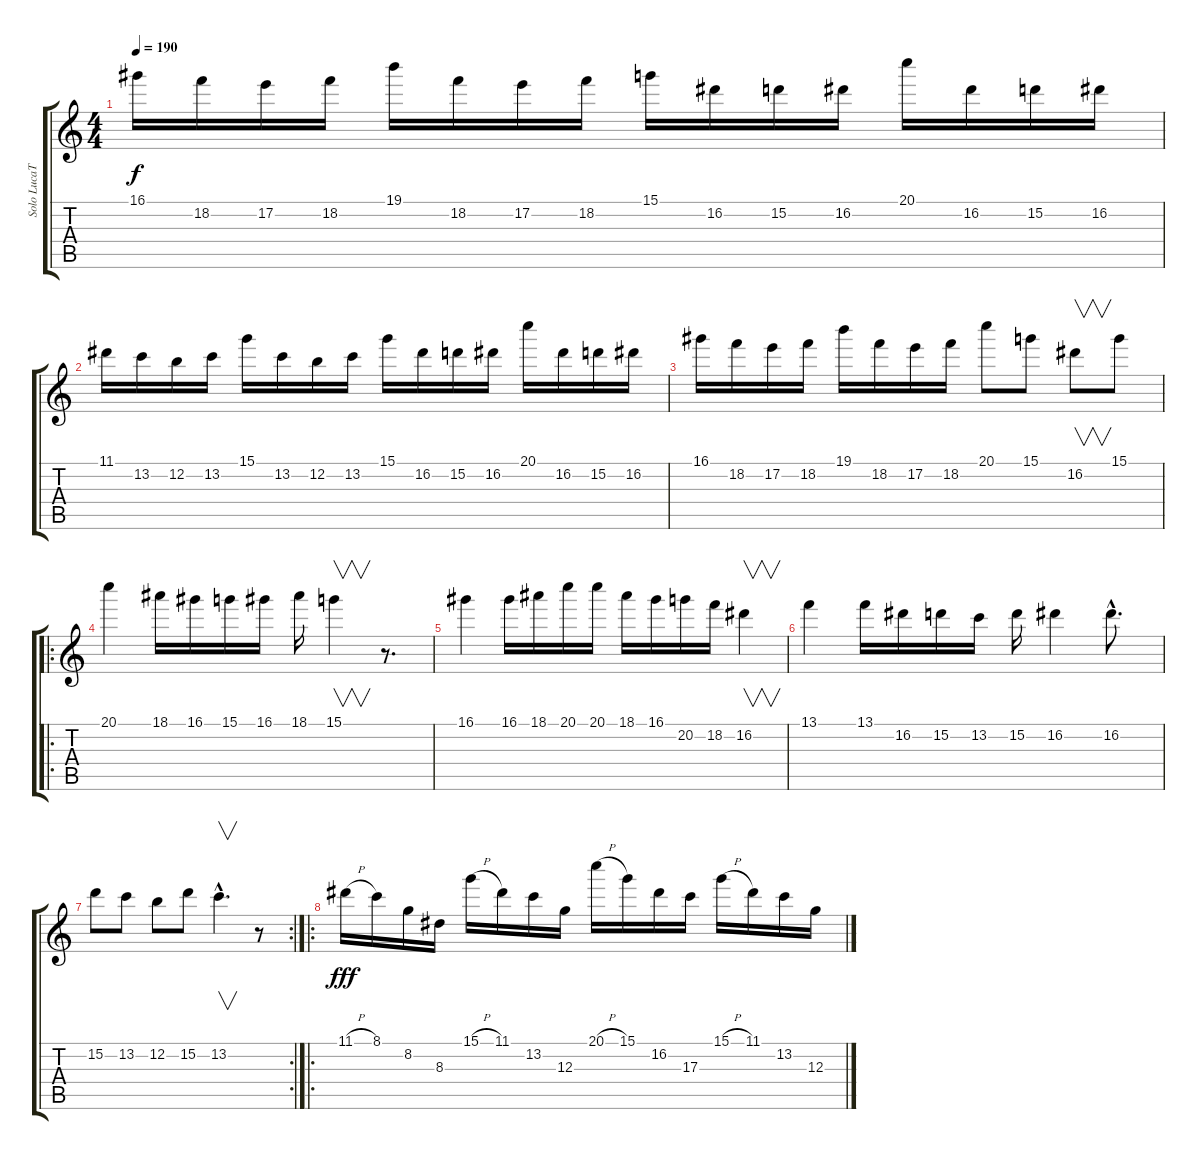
\track ("Solo LucaTurili" "Solo LucaT") {instrument distortionguitar}
\staff {score tabs}
\tuning (E4 B3 G3 D3 A2 E2) {hide}
\ts (4 4)
\tempo 190
\clef g2
\ks c
16.1.16{dy f} 18.2.16 17.2.16 18.2.16 19.1.16 18.2.16 17.2.16 18.2.16 15.1.16 16.2.16 15.2.16 16.2.16 20.1.16 16.2.16 15.2.16 16.2.16 |
11.1.16 13.2.16 12.2.16 13.2.16 15.1.16 13.2.16 12.2.16 13.2.16 15.1.16 16.2.16 15.2.16 16.2.16 20.1.16 16.2.16 15.2.16 16.2.16 |
16.1.16 18.2.16 17.2.16 18.2.16 19.1.16 18.2.16 17.2.16 18.2.16 20.1.8 15.1.8 16.2.8{v} 15.1.8 |
\ro
20.1.4 18.1.16 16.1.16 15.1.16 16.1.16 18.1.16 15.1.4{v} r.8{d} |
16.1.4 16.1.16 18.1.16 20.1.16 20.1.16 18.1.16 16.1.16 20.2.16 18.2.16 16.2.4{v} |
13.1.4 13.1.16 16.2.16 15.2.16 13.2.16 15.2.16 16.2.4 16.2{hac}.8{d} |
\rc 2
15.2.8 13.2.8 12.2.8 15.2.8 13.2{hac}.4{v d} r.8 |
\ro
11.1{h}.16{dy fff volume 16 instrument distortionguitar} 8.1.16 8.2.16 8.3.16 15.1{h}.16 11.1.16 13.2.16 12.3.16 20.1{h}.16 15.1.16 16.2.16 17.3.16 15.1{h}.16 11.1.16 13.2.16 12.3.16
